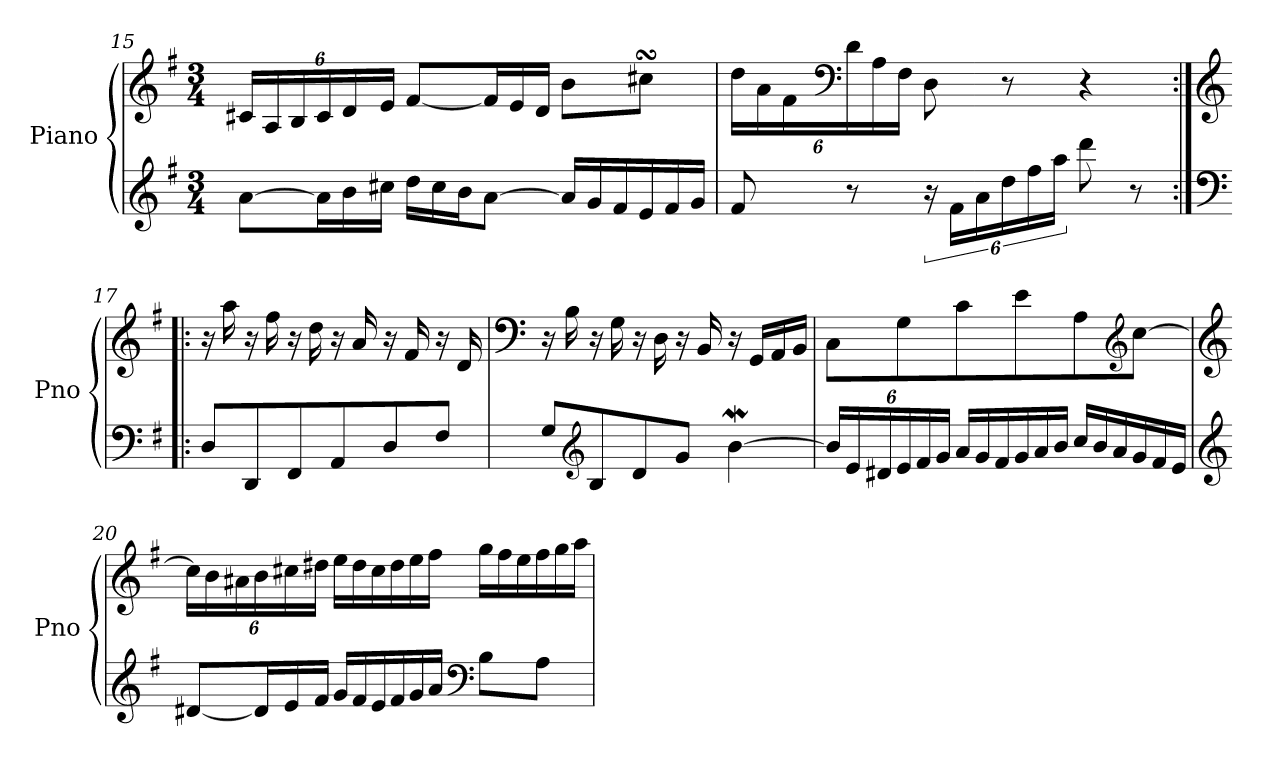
**kern	**kern
*part1	*part1
*staff2	*staff1
*I"Piano	*
*I'Pno	*
*clefG2	*clefG2
*k[f#]	*k[f#]
*M3/4	*M3/4
*	*Xbrackettup
=15	=15
[8a\L	24c#X/LL
.	24A/
.	24B/
*Xtuplet	*
24a\L]	24c#/
24b\	24d/
24cc#X\JJ	24e/JJ
24dd\LL	[8f#/L
24cc#\	.
24b\J	.
*	*Xtuplet
[8a\J	24f#/L]
.	24e/
.	24d/JJ
24a/LL]	8b\L
24g/	.
24f#/	.
24e/	8cc#XsSsS\J
24f#/	.
24g/JJ	.
=16	=16
*	*tuplet
8f#/	24dd\LL
.	24a\
.	24f#\
*	*clefF4
8r	24d\
.	24A\
.	24F#\JJ
*tuplet	*
24r	8D\
24f#\LL	.
24a\	.
*Xbrackettup	*
24dd\	8r
24ff#\	.
24aa\JJ	.
8ddd\	4r
8r	.
!!LO:PB:g=z
=17:|!|:	=17:|!|:
*clefF4	*clefG2
8D/L	16r
.	16aa\
8DD/	16r
.	16ff#\
8FF#/	16r
.	16dd\
8AA/	16r
.	16a/
8D/	16r
.	16f#/
8F#/J	16r
.	16d/
=18	=18
*	*clefF4
8G/L	16r
.	16B\
*clefG2	*
8B/	16r
.	16G\
8d/	16r
.	16D\
8g/J	16r
.	16BB/
[4bW\	16r
.	16GG/LL
.	16AA/
.	16BB/JJ
=19	=19
24b/LL]	8C\L
24e/	.
24d#X/	.
*Xtuplet	*
24e/	8G\
24f#/	.
24g/JJ	.
24a/LL	8c\
24g/	.
24f#/	.
24g/	8e\
24a/	.
24b/JJ	.
24cc/LL	8A\
24b/	.
24a/	.
*	*clefG2
24g/	[8cc\J
24f#/	.
24e/JJ	.
!!LO:LB:g=z
=20	=20
*clefG2	*clefG2
[8d#X/L	24cc\LL]
.	24b\
.	24a#X\
*	*Xtuplet
24d#/L]	24b\
24e/	24cc#X\
24f#/JJ	24dd#X\JJ
24g/LL	24ee\LL
24f#/	24dd#\
24e/	24cc#\
24f#/	24dd#\
24g/	24ee\
24a/JJ	24ff#\JJ
*clefF4	*
8B\L	24gg\LL
.	24ff#\
.	24ee\
8A\J	24ff#\
.	24gg\
.	24aa\JJ
=	=
*-	*-
